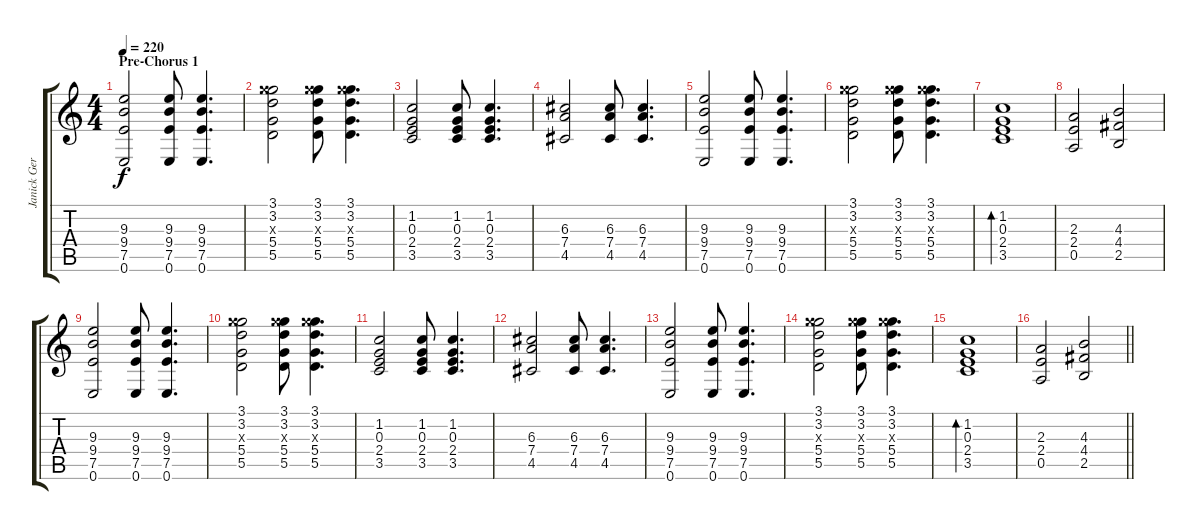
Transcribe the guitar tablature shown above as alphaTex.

\track ("Janick Gers" "Janick Ger") {instrument distortionguitar}
\staff {score tabs}
\tuning (E4 B3 G3 D3 A2 E2) {hide}
\ts (4 4)
\section ("" "Pre-Chorus 1")
\tempo 220
\clef g2
\ks c
(9.3 9.4 7.5 0.6).2{dy f instrument distortionguitar} (9.3 9.4 7.5 0.6).8 (9.3 9.4 7.5 0.6).4{d} |
(3.1 3.2 12.3{x} 5.4 5.5).2 (3.1 3.2 12.3{x} 5.4 5.5).8 (3.1 3.2 12.3{x} 5.4 5.5).4{d} |
(1.2 0.3 2.4 3.5).2 (1.2 0.3 2.4 3.5).8 (1.2 0.3 2.4 3.5).4{d} |
(6.3 7.4 4.5).2 (6.3 7.4 4.5).8 (6.3 7.4 4.5).4{d} |
(9.3 9.4 7.5 0.6).2 (9.3 9.4 7.5 0.6).8 (9.3 9.4 7.5 0.6).4{d} |
(3.1 3.2 12.3{x} 5.4 5.5).2 (3.1 3.2 12.3{x} 5.4 5.5).8 (3.1 3.2 12.3{x} 5.4 5.5).4{d} |
(1.2 0.3 2.4 3.5).1{bd 240} |
(2.3 2.4 0.5).2 (4.3 4.4 2.5).2 |
(9.3 9.4 7.5 0.6).2 (9.3 9.4 7.5 0.6).8 (9.3 9.4 7.5 0.6).4{d} |
(3.1 3.2 12.3{x} 5.4 5.5).2 (3.1 3.2 12.3{x} 5.4 5.5).8 (3.1 3.2 12.3{x} 5.4 5.5).4{d} |
(1.2 0.3 2.4 3.5).2 (1.2 0.3 2.4 3.5).8 (1.2 0.3 2.4 3.5).4{d} |
(6.3 7.4 4.5).2 (6.3 7.4 4.5).8 (6.3 7.4 4.5).4{d} |
(9.3 9.4 7.5 0.6).2 (9.3 9.4 7.5 0.6).8 (9.3 9.4 7.5 0.6).4{d} |
(3.1 3.2 12.3{x} 5.4 5.5).2 (3.1 3.2 12.3{x} 5.4 5.5).8 (3.1 3.2 12.3{x} 5.4 5.5).4{d} |
(1.2 0.3 2.4 3.5).1{bd 240} |
\barLineRight lightlight
(2.3 2.4 0.5).2 (4.3 4.4 2.5).2
